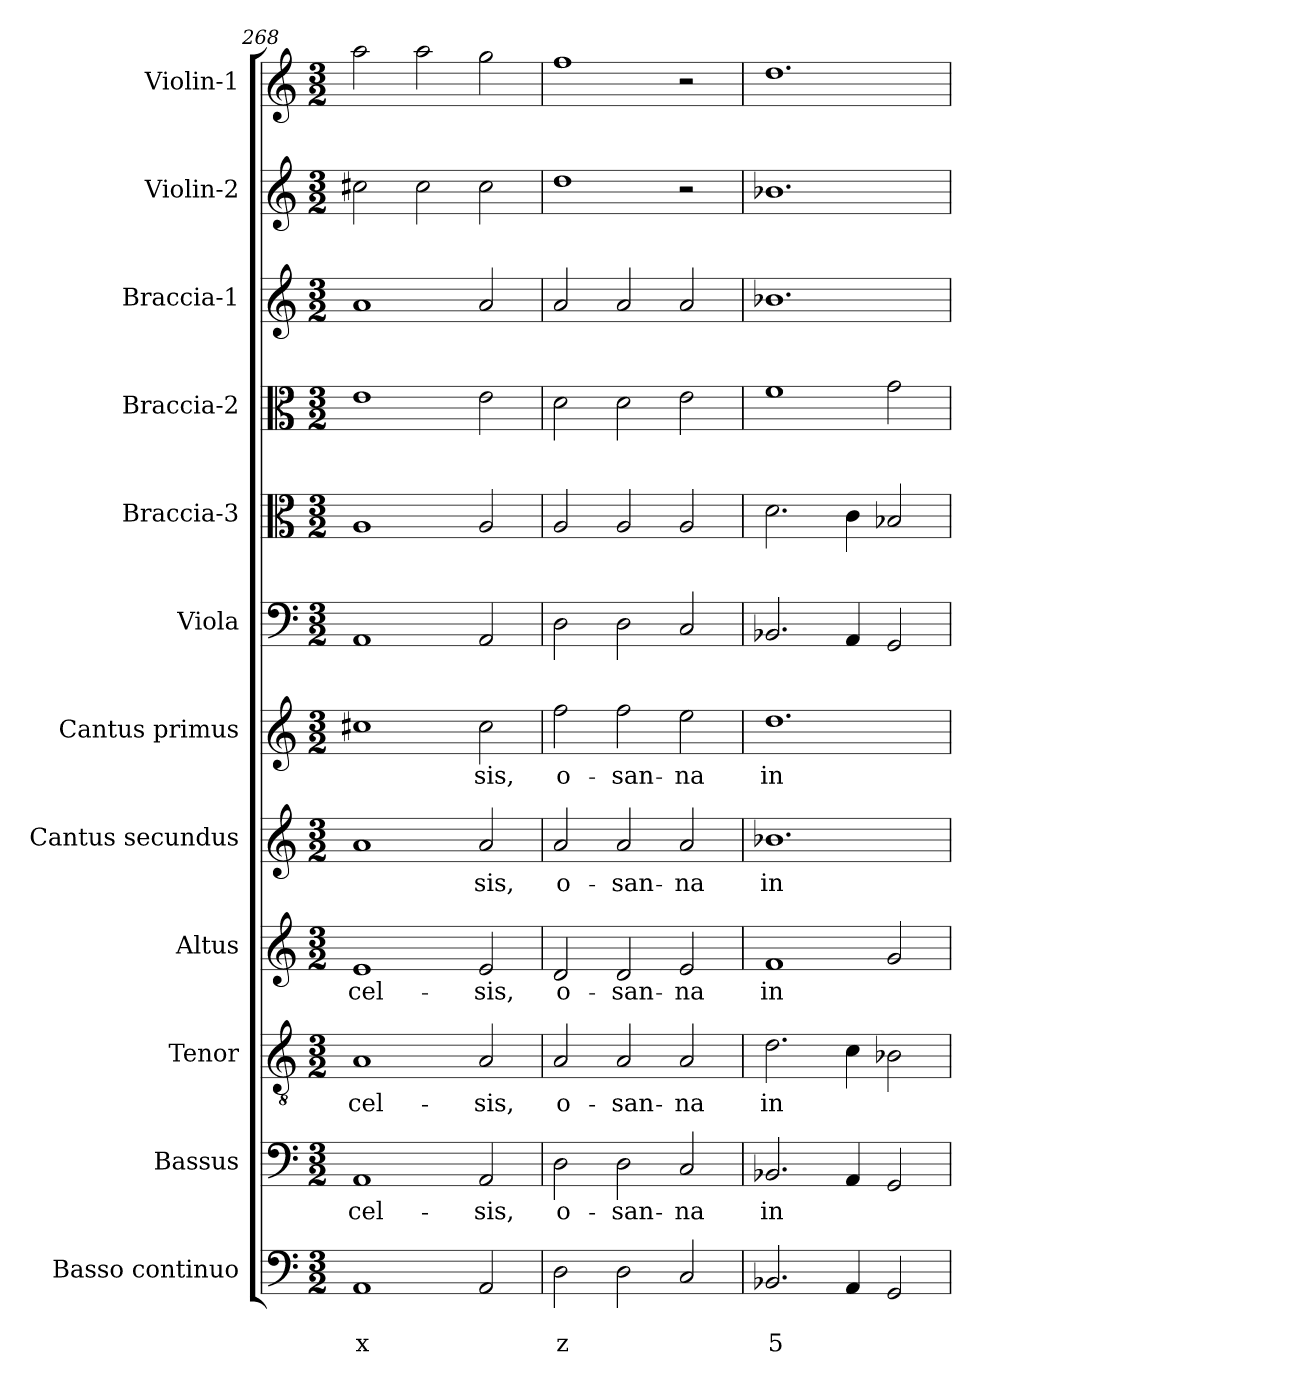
**kern	**text	**text	**kern	**text	**kern	**text	**kern	**text	**kern	**text	**kern	**text	**kern	**kern	**kern	**kern	**kern	**kern
*part12	*part12	*part12	*part11	*part11	*part10	*part10	*part9	*part9	*part8	*part8	*part7	*part7	*part6	*part5	*part4	*part3	*part2	*part1
*staff12	*staff12	*staff12	*staff11	*staff11	*staff10	*staff10	*staff9	*staff9	*staff8	*staff8	*staff7	*staff7	*staff6	*staff5	*staff4	*staff3	*staff2	*staff1
*I"Basso continuo	*	*	*I"Bassus	*	*I"Tenor	*	*I"Altus	*	*I"Cantus secundus	*	*I"Cantus primus	*	*I"Viola	*I"Braccia-3	*I"Braccia-2	*I"Braccia-1	*I"Violin-2	*I"Violin-1
*I'BC	*	*	*I'B	*	*I'T	*	*I'A	*	*I'C2	*	*I'C1	*	*I'Va	*I'Br3	*I'Br2	*I'Br1	*I'Vi2	*I'Vi1
*clefF4	*	*	*clefF4	*	*clefGv2	*	*clefG2	*	*clefG2	*	*clefG2	*	*clefF4	*clefC3	*clefC3	*clefG2	*clefG2	*clefG2
*k[]	*	*	*k[]	*	*k[]	*	*k[]	*	*k[]	*	*k[]	*	*k[]	*k[]	*k[]	*k[]	*k[]	*k[]
*C:	*	*	*C:	*	*C:	*	*C:	*	*C:	*	*C:	*	*C:	*C:	*C:	*C:	*C:	*C:
*M3/2	*	*	*M3/2	*	*M3/2	*	*M3/2	*	*M3/2	*	*M3/2	*	*M3/2	*M3/2	*M3/2	*M3/2	*M3/2	*M3/2
=268	=268	=268	=268	=268	=268	=268	=268	=268	=268	=268	=268	=268	=268	=268	=268	=268	=268	=268
!	!	!LO:LY:b	!	!	!	!	!	!	!	!	!	!	!	!	!	!	!	!
!	!	!	!	!LO:LY:b	!	!	!	!	!	!	!	!	!	!	!	!	!	!
!	!	!	!	!	!	!LO:LY:b	!	!	!	!	!	!	!	!	!	!	!	!
!	!	!	!	!	!	!	!	!LO:LY:b	!	!	!	!	!	!	!	!	!	!
1AA	.	x	1AA	-cel-	1A	-cel-	1e	-cel-	1a	.	1cc#X	.	1AA	1A	1e	1a	2cc#X\	2aa\
.	.	.	.	.	.	.	.	.	.	.	.	.	.	.	.	.	2cc#\	2aa\
!	!	!	!	!LO:LY:b	!	!	!	!	!	!	!	!	!	!	!	!	!	!
!	!	!	!	!	!	!LO:LY:b	!	!	!	!	!	!	!	!	!	!	!	!
!	!	!	!	!	!	!	!	!LO:LY:b	!	!	!	!	!	!	!	!	!	!
!	!	!	!	!	!	!	!	!	!	!LO:LY:b	!	!	!	!	!	!	!	!
!	!	!	!	!	!	!	!	!	!	!	!	!LO:LY:b	!	!	!	!	!	!
2AA/	.	.	2AA/	-sis,	2A/	-sis,	2e/	-sis,	2a/	-sis,	2cc#\	-sis,	2AA/	2A/	2e\	2a/	2cc#\	2gg\
!!LO:PB:g=z
=269	=269	=269	=269	=269	=269	=269	=269	=269	=269	=269	=269	=269	=269	=269	=269	=269	=269	=269
!	!	!LO:LY:b	!	!	!	!	!	!	!	!	!	!	!	!	!	!	!	!
!	!	!	!	!LO:LY:b	!	!	!	!	!	!	!	!	!	!	!	!	!	!
!	!	!	!	!	!	!LO:LY:b	!	!	!	!	!	!	!	!	!	!	!	!
!	!	!	!	!	!	!	!	!LO:LY:b	!	!	!	!	!	!	!	!	!	!
!	!	!	!	!	!	!	!	!	!	!LO:LY:b	!	!	!	!	!	!	!	!
!	!	!	!	!	!	!	!	!	!	!	!	!LO:LY:b	!	!	!	!	!	!
2D\	.	z	2D\	o-	2A/	o-	2d/	o-	2a/	o-	2ff\	o-	2D\	2A/	2d\	2a/	1dd	1ff
!	!	!	!	!LO:LY:b	!	!	!	!	!	!	!	!	!	!	!	!	!	!
!	!	!	!	!	!	!LO:LY:b	!	!	!	!	!	!	!	!	!	!	!	!
!	!	!	!	!	!	!	!	!LO:LY:b	!	!	!	!	!	!	!	!	!	!
!	!	!	!	!	!	!	!	!	!	!LO:LY:b	!	!	!	!	!	!	!	!
!	!	!	!	!	!	!	!	!	!	!	!	!LO:LY:b	!	!	!	!	!	!
2D\	.	.	2D\	-san-	2A/	-san-	2d/	-san-	2a/	-san-	2ff\	-san-	2D\	2A/	2d\	2a/	.	.
!	!	!	!	!LO:LY:b	!	!	!	!	!	!	!	!	!	!	!	!	!	!
!	!	!	!	!	!	!LO:LY:b	!	!	!	!	!	!	!	!	!	!	!	!
!	!	!	!	!	!	!	!	!LO:LY:b	!	!	!	!	!	!	!	!	!	!
!	!	!	!	!	!	!	!	!	!	!LO:LY:b	!	!	!	!	!	!	!	!
!	!	!	!	!	!	!	!	!	!	!	!	!LO:LY:b	!	!	!	!	!	!
2C/	.	.	2C/	-na	2A/	-na	2e/	-na	2a/	-na	2ee\	-na	2C/	2A/	2e\	2a/	2r	2r
=270	=270	=270	=270	=270	=270	=270	=270	=270	=270	=270	=270	=270	=270	=270	=270	=270	=270	=270
!	!	!LO:LY:b	!	!	!	!	!	!	!	!	!	!	!	!	!	!	!	!
!	!	!	!	!LO:LY:b	!	!	!	!	!	!	!	!	!	!	!	!	!	!
!	!	!	!	!	!	!LO:LY:b	!	!	!	!	!	!	!	!	!	!	!	!
!	!	!	!	!	!	!	!	!LO:LY:b	!	!	!	!	!	!	!	!	!	!
!	!	!	!	!	!	!	!	!	!	!LO:LY:b	!	!	!	!	!	!	!	!
!	!	!	!	!	!	!	!	!	!	!	!	!LO:LY:b	!	!	!	!	!	!
2.BB-X/	.	5	2.BB-X/	in	2.d\	in	1f	in	1.b-X	in	1.dd	in	2.BB-X/	2.d\	1f	1.b-X	1.b-X	1.dd
4AA/	.	.	4AA/	.	4c\	.	.	.	.	.	.	.	4AA/	4c\	.	.	.	.
2GG/	.	.	2GG/	.	2B-X\	.	2g/	.	.	.	.	.	2GG/	2B-X/	2g\	.	.	.
=	=	=	=	=	=	=	=	=	=	=	=	=	=	=	=	=	=	=
*-	*-	*-	*-	*-	*-	*-	*-	*-	*-	*-	*-	*-	*-	*-	*-	*-	*-	*-
